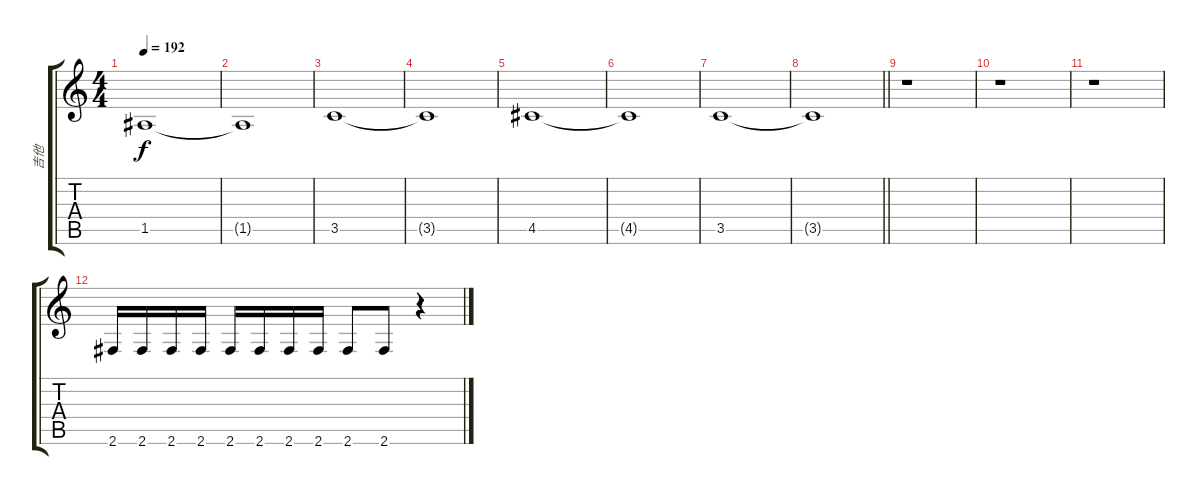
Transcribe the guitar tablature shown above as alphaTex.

\track ("吉他" "吉他") {instrument overdrivenguitar}
\staff {score tabs}
\tuning (E4 B3 G3 D3 A2 E2) {hide}
\ts (4 4)
\tempo 192
\clef g2
\ks c
1.5.1{dy f} |
1.5{t}.1 |
3.5.1 |
3.5{t}.1 |
4.5.1 |
4.5{t}.1 |
3.5.1 |
\barLineRight lightlight
3.5{t}.1 |
r.1 |
r.1 |
r.1 |
2.6.16 2.6.16 2.6.16 2.6.16 2.6.16 2.6.16 2.6.16 2.6.16 2.6.8 2.6.8 r.4
